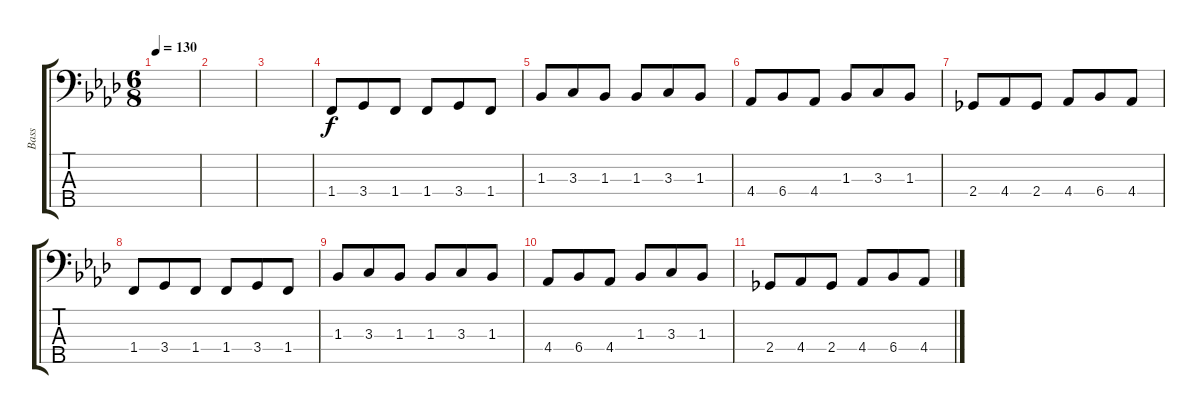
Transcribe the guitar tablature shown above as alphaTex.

\track ("Bass" "Bass") {instrument electricbassfinger}
\staff {score tabs}
\tuning (G2 D2 A1 E1 B0) {hide}
\ts (6 8)
\tempo 130
\clef f4
\ks ab
|
|
|
1.4.8 3.4.8 1.4.8 1.4.8 3.4.8 1.4.8 |
1.3.8 3.3.8 1.3.8 1.3.8 3.3.8 1.3.8 |
4.4.8 6.4.8 4.4.8 1.3.8 3.3.8 1.3.8 |
2.4.8 4.4.8 2.4.8 4.4.8 6.4.8 4.4.8 |
1.4.8 3.4.8 1.4.8 1.4.8 3.4.8 1.4.8 |
1.3.8 3.3.8 1.3.8 1.3.8 3.3.8 1.3.8 |
4.4.8 6.4.8 4.4.8 1.3.8 3.3.8 1.3.8 |
2.4.8 4.4.8 2.4.8 4.4.8 6.4.8 4.4.8
